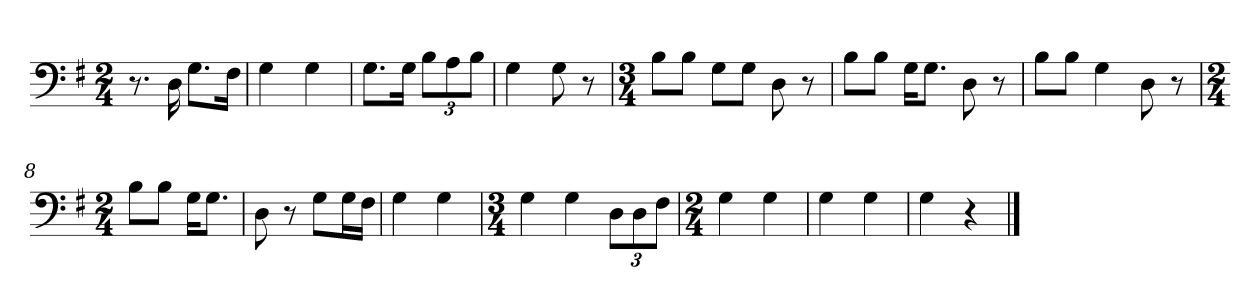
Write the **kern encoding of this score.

**kern
*part1
*staff1
*clefF4
*k[f#]
*M2/4
=1
8.r
16D\
8.G\L
16F#\Jk
=2
4G\
4G\
=3
8.G\L
16G\Jk
12B\L
12A\
12B\J
=4
4G\
8G\
8r
=5
*M3/4
8B\L
8B\J
8G\L
8G\J
8D\
8r
=6
8B\L
8B\J
16G\KL
8.G\J
8D\
8r
=7
8B\L
8B\J
4G\
8D\
8r
=8
*M2/4
8B\L
8B\J
16G\KL
8.G\J
=9
8D\
8r
8G\L
16G\L
16F#\JJ
=10
4G\
4G\
=11
*M3/4
4G\
4G\
12D\L
12D\
12F#\J
=12
*M2/4
4G\
4G\
=13
4G\
4G\
=14
4G\
4r
==
*-
